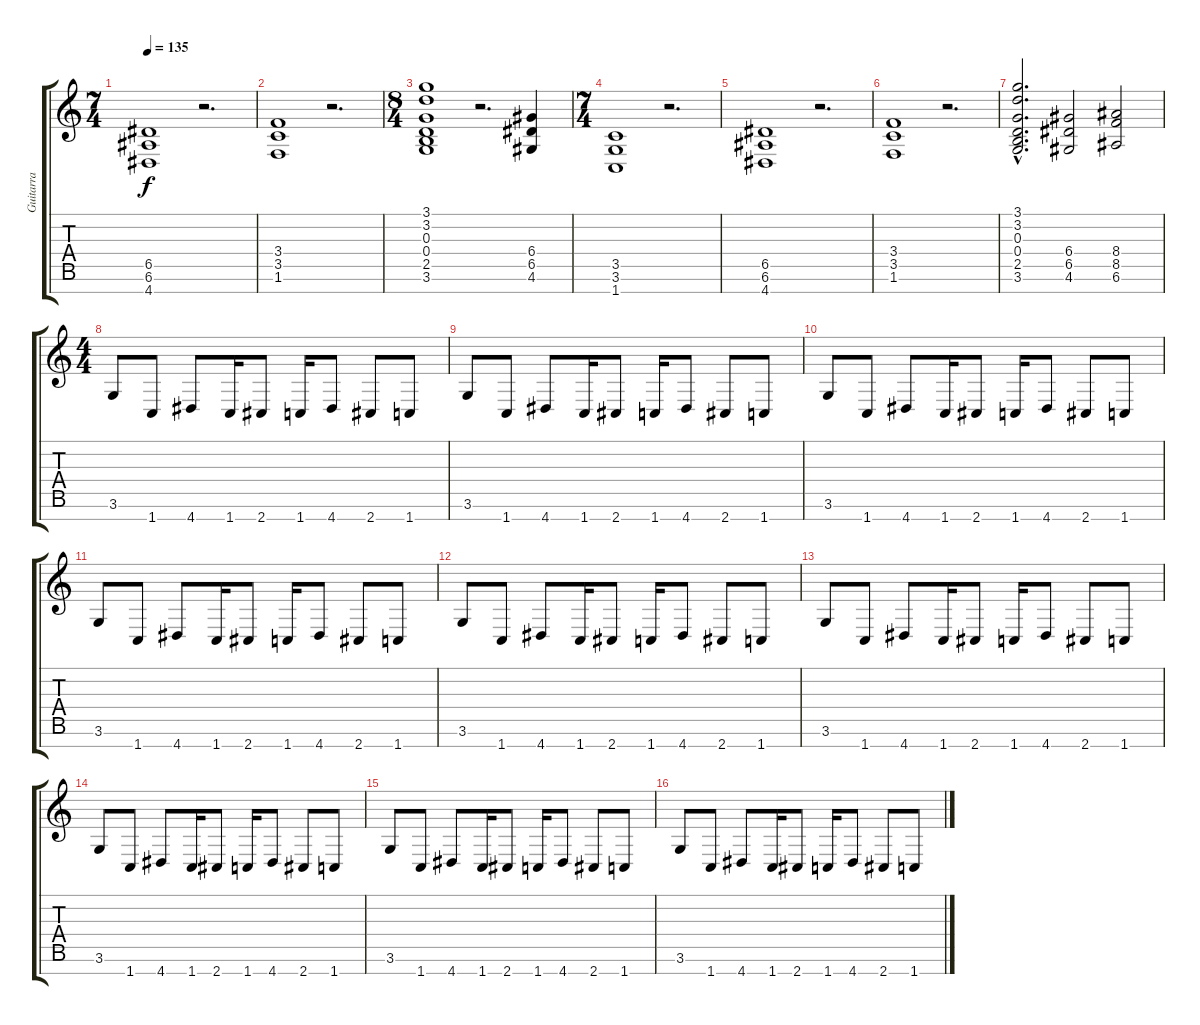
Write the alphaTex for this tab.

\track ("Guitarra" "Guitarra") {instrument distortionguitar}
\staff {score tabs}
\tuning (E4 B3 G3 D3 A2 E2 B1) {hide}
\ts (7 4)
\tempo 135
\clef g2
\ks c
(6.5 6.6 4.7).1{dy f} r.2{d} |
(3.4 3.5 1.6).1 r.2{d} |
\ts (8 4)
(3.1 3.2 0.3 0.4 2.5 3.6).1 r.2{d} (6.4 6.5 4.6).4 |
\ts (7 4)
(3.5 3.6 1.7).1 r.2{d} |
(6.5 6.6 4.7).1 r.2{d} |
(3.4 3.5 1.6).1 r.2{d} |
(3.1{hac} 3.2{hac} 0.3{hac} 0.4{hac} 2.5{hac} 3.6{hac}).2{d} (6.4 6.5 4.6).2 (8.4 8.5 6.6).2 |
\ts (4 4)
3.6.8 1.7.8 4.7.8 1.7.16 2.7.8 1.7.16 4.7.8 2.7.8 1.7.8 |
3.6.8 1.7.8 4.7.8 1.7.16 2.7.8 1.7.16 4.7.8 2.7.8 1.7.8 |
3.6.8 1.7.8 4.7.8 1.7.16 2.7.8 1.7.16 4.7.8 2.7.8 1.7.8 |
3.6.8 1.7.8 4.7.8 1.7.16 2.7.8 1.7.16 4.7.8 2.7.8 1.7.8 |
3.6.8 1.7.8 4.7.8 1.7.16 2.7.8 1.7.16 4.7.8 2.7.8 1.7.8 |
3.6.8 1.7.8 4.7.8 1.7.16 2.7.8 1.7.16 4.7.8 2.7.8 1.7.8 |
3.6.8 1.7.8 4.7.8 1.7.16 2.7.8 1.7.16 4.7.8 2.7.8 1.7.8 |
3.6.8 1.7.8 4.7.8 1.7.16 2.7.8 1.7.16 4.7.8 2.7.8 1.7.8 |
3.6.8 1.7.8 4.7.8 1.7.16 2.7.8 1.7.16 4.7.8 2.7.8 1.7.8
